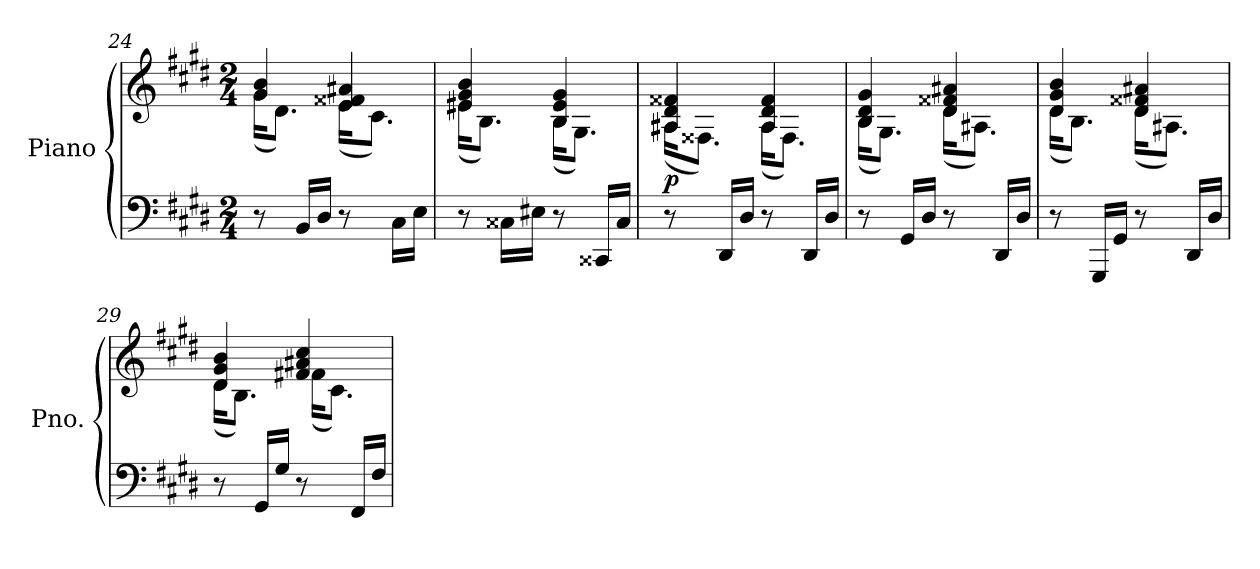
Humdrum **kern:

**kern	**kern	**dynam
*part1	*part1	*part1
*staff2	*staff1	*staff1/2
*I"Piano	*	*
*I'Pno.	*	*
*clefF4	*clefG2	*
*k[f#c#g#d#]	*k[f#c#g#d#]	*
*M2/4	*M2/4	*
=24	=24	=24
*	*^	*
8r	4g#/ 4b/	(<16g#\KL	.
.	.	8.d#\J)	.
16BB/LL	.	.	.
16D#/JJ	.	.	.
8r	4e/ 4f##X/ 4a#X/	(<16e\KL	.
.	.	8.c#\J)	.
16C#\LL	.	.	.
16E\JJ	.	.	.
=25	=25	=25	=25
8r	4e#X/ 4g#/ 4b/	(<16e#\KL	.
.	.	8.B\J)	.
16C##X\LL	.	.	.
16E#X\JJ	.	.	.
8r	4B/ 4e#/ 4g#/	(<16B\KL	.
.	.	8.G#\J)	.
16CC##X/LL	.	.	.
16C##/JJ	.	.	.
!!LO:PB:g=z	!!
=26	=26	=26	=26
!	!	!	!LO:DY:b
8r	4A#X/ 4d#/ 4f##X/	(<16A#\KL	p
.	.	8.F##X\J)	.
16DD#/LL	.	.	.
16D#/JJ	.	.	.
8r	4A#/ 4d#/ 4f##/	(<16A#\KL	.
.	.	8.F##\J)	.
16DD#/LL	.	.	.
16D#/JJ	.	.	.
=27	=27	=27	=27
8r	4B/ 4d#/ 4g#/	(<16B\KL	.
.	.	8.G#\J)	.
16GG#/LL	.	.	.
16D#/JJ	.	.	.
8r	4d#/ 4f##X/ 4a#X/	(<16d#\KL	.
.	.	8.A#X\J)	.
16DD#/LL	.	.	.
16D#/JJ	.	.	.
=28	=28	=28	=28
!	!	!	!LO:DY:a=2
8r	4d#/ 4g#/ 4b/	(<16d#\KL	other-dynamics
.	.	8.B\J)	.
16GGG#/LL	.	.	.
16GG#/JJ	.	.	.
8r	4d#/ 4f##X/ 4a#X/	(<16d#\KL	.
.	.	8.A#X\J)	.
16DD#/LL	.	.	.
16D#/JJ	.	.	.
=29	=29	=29	=29
8r	4d#/ 4g#/ 4b/	(<16d#\KL	.
.	.	8.B\J)	.
16GG#/LL	.	.	.
16G#/JJ	.	.	.
8r	4f#X/ 4a#X/ 4cc#/	(<16f#\KL	.
.	.	8.c#\J)	.
16FF#/LL	.	.	.
16F#/JJ	.	.	.
*	*v	*v	*
=	=	=
*-	*-	*-
